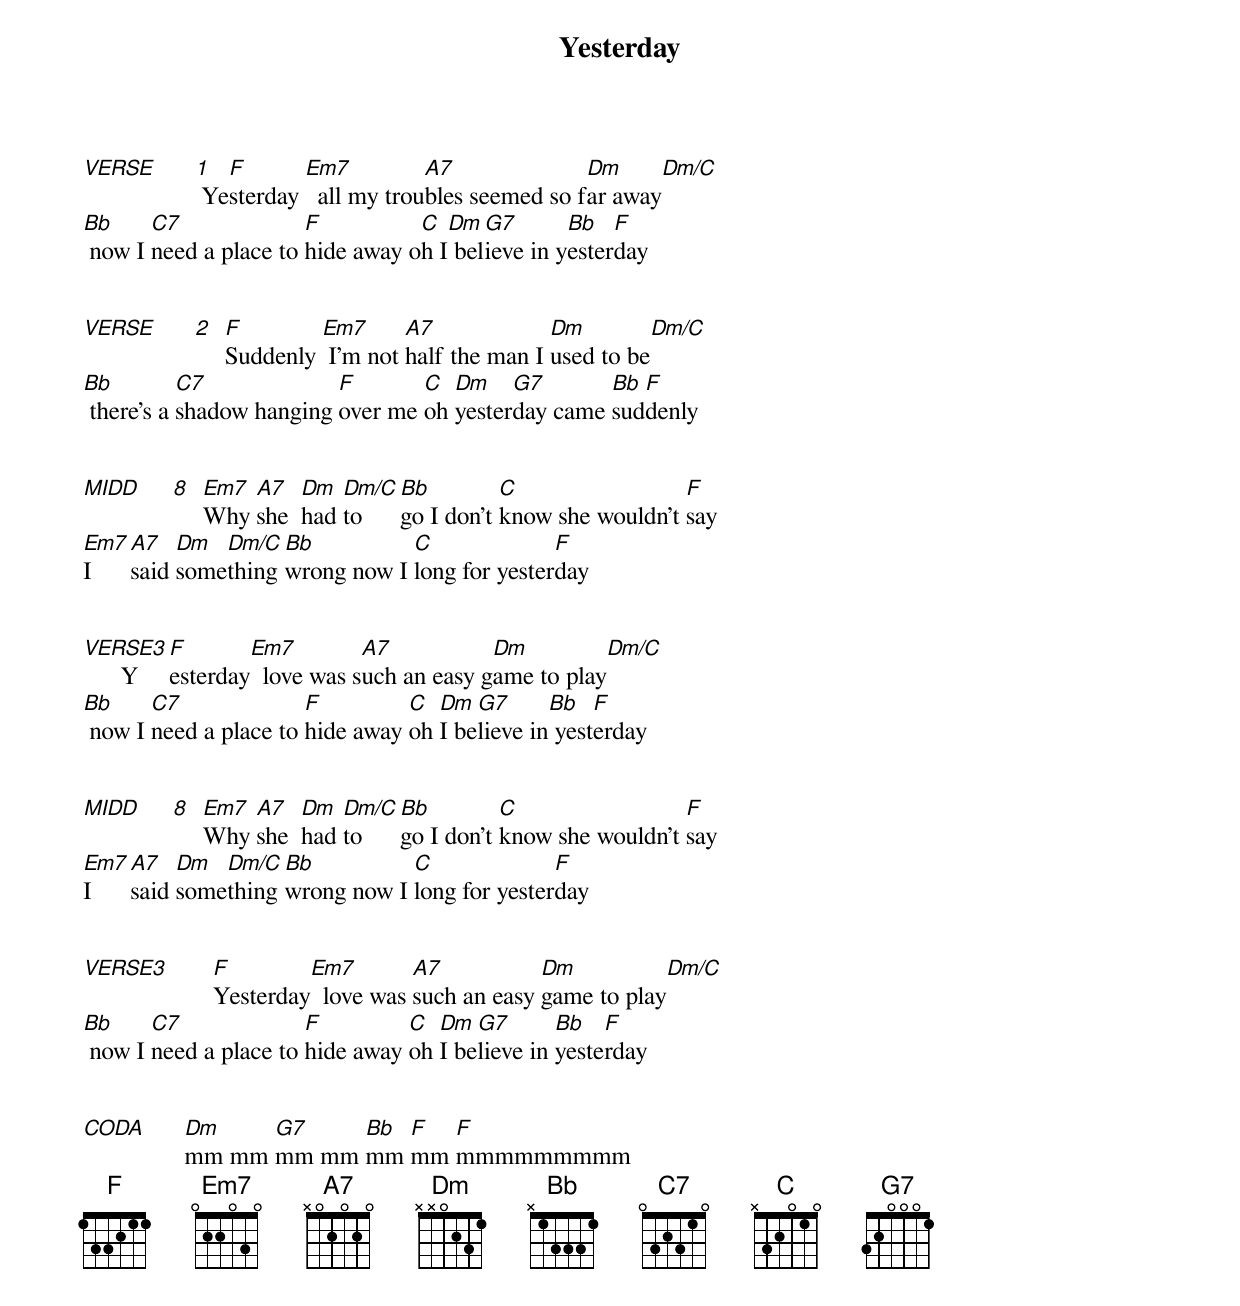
Yesterday


VERSE 1  F       Em7          A7              Dm     Dm/C
       Yesterday   all my troubles seemed so far away
Bb     C7              F          C  Dm  G7       Bb   F
 now I need a place to hide away oh I believe in yesterday


VERSE 2 F        Em7      A7             Dm         Dm/C
        Suddenly  I'm not half the man I used to be
Bb         C7             F       C  Dm    G7       Bb F
 there's a shadow hanging over me oh yesterday came suddenly


MIDD 8 Em7 A7   Dm  Dm/C Bb         C                 F
       Why she  had to   go I don't know she wouldn't say
Em7 A7   Dm  Dm/C  Bb          C              F
I   said something wrong now I long for yesterday


VERSE3 F       Em7         A7           Dm          Dm/C
      Yesterday  love was such an easy game to play
Bb     C7              F         C  Dm  G7      Bb   F
 now I need a place to hide away oh I believe in yesterday


MIDD 8 Em7 A7   Dm  Dm/C Bb         C                 F
       Why she  had to   go I don't know she wouldn't say
Em7 A7   Dm  Dm/C  Bb          C              F
I   said something wrong now I long for yesterday


VERSE3 F        Em7        A7           Dm           Dm/C
       Yesterday  love was such an easy game to play
Bb     C7              F         C  Dm  G7       Bb   F
 now I need a place to hide away oh I believe in yesterday


CODA  Dm    G7    Bb F  F
      mm mm mm mm mm mm mmmmmmmmm
